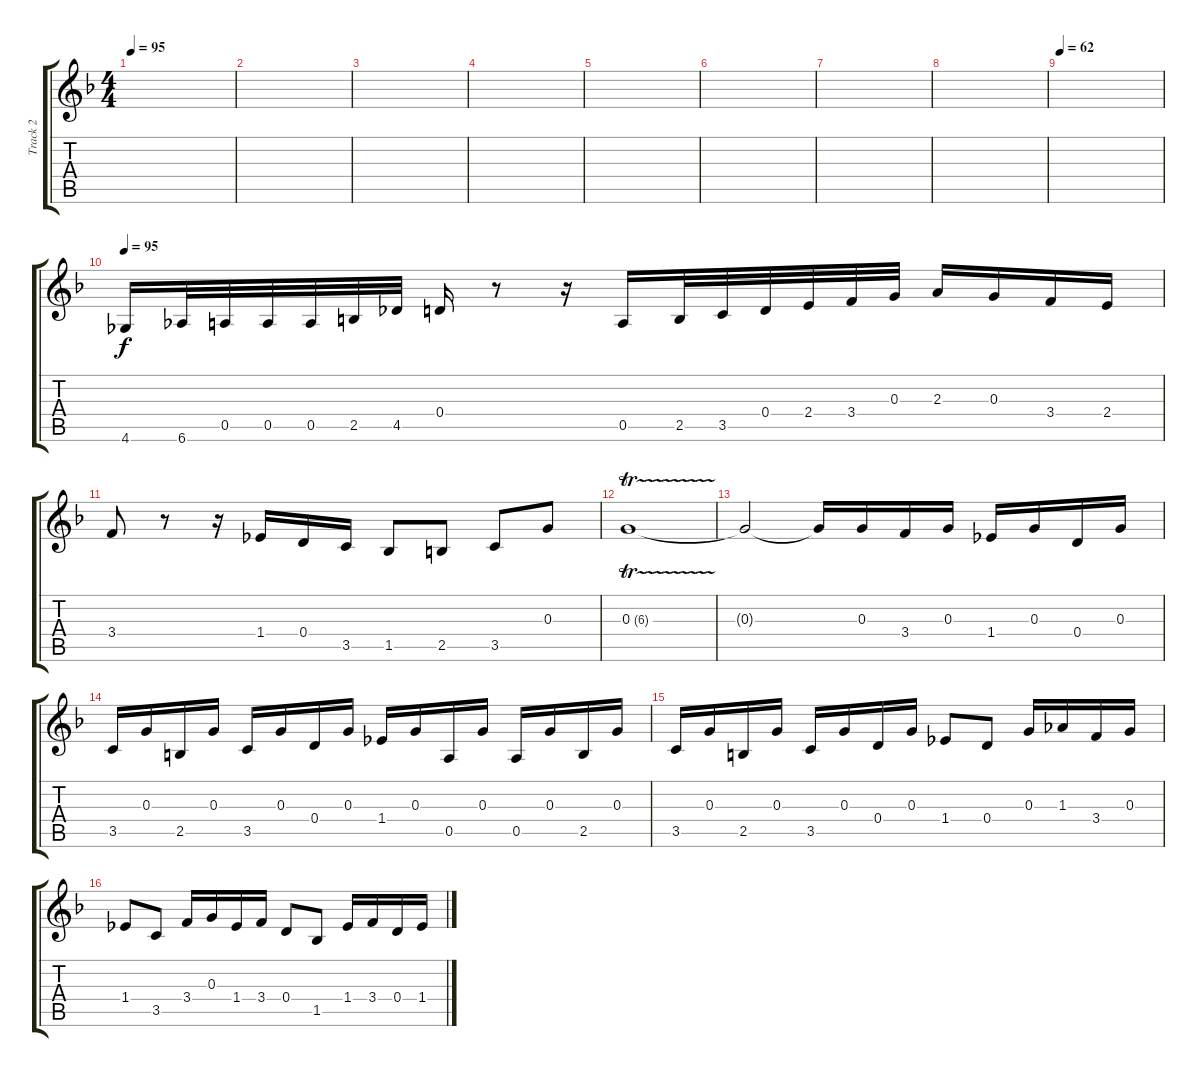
\track ("Track 2" "Track 2") {instrument distortionguitar}
\staff {score tabs}
\tuning (E4 B3 G3 D3 A2 D2) {hide}
\ts (4 4)
\tempo 95
\clef g2
\ks dminor
|
|
|
|
|
|
|
|
\tempo 62
|
\tempo 95
4.6.16{volume 14} 6.6.32 0.5.32 0.5.32 0.5.32 2.5.32 4.5.32 0.4.16 r.8 r.16 0.5.16 2.5.32 3.5.32 0.4.32 2.4.32 3.4.32 0.3.32 2.3.16 0.3.16 3.4.16 2.4.16 |
3.4.8 r.8 r.16 1.4.16 0.4.16 3.5.16 1.5.8 2.5.8 3.5.8 0.3.8 |
0.3{tr (6 32)}.1 |
0.3{t}.2 0.3{t}.16 0.3.16 3.4.16 0.3.16 1.4.16 0.3.16 0.4.16 0.3.16 |
3.5.16 0.3.16 2.5.16 0.3.16 3.5.16 0.3.16 0.4.16 0.3.16 1.4.16 0.3.16 0.5.16 0.3.16 0.5.16 0.3.16 2.5.16 0.3.16 |
3.5.16 0.3.16 2.5.16 0.3.16 3.5.16 0.3.16 0.4.16 0.3.16 1.4.8 0.4.8 0.3.16 1.3.16 3.4.16 0.3.16 |
1.4.8 3.5.8 3.4.16 0.3.16 1.4.16 3.4.16 0.4.8 1.5.8 1.4.16 3.4.16 0.4.16 1.4.16
